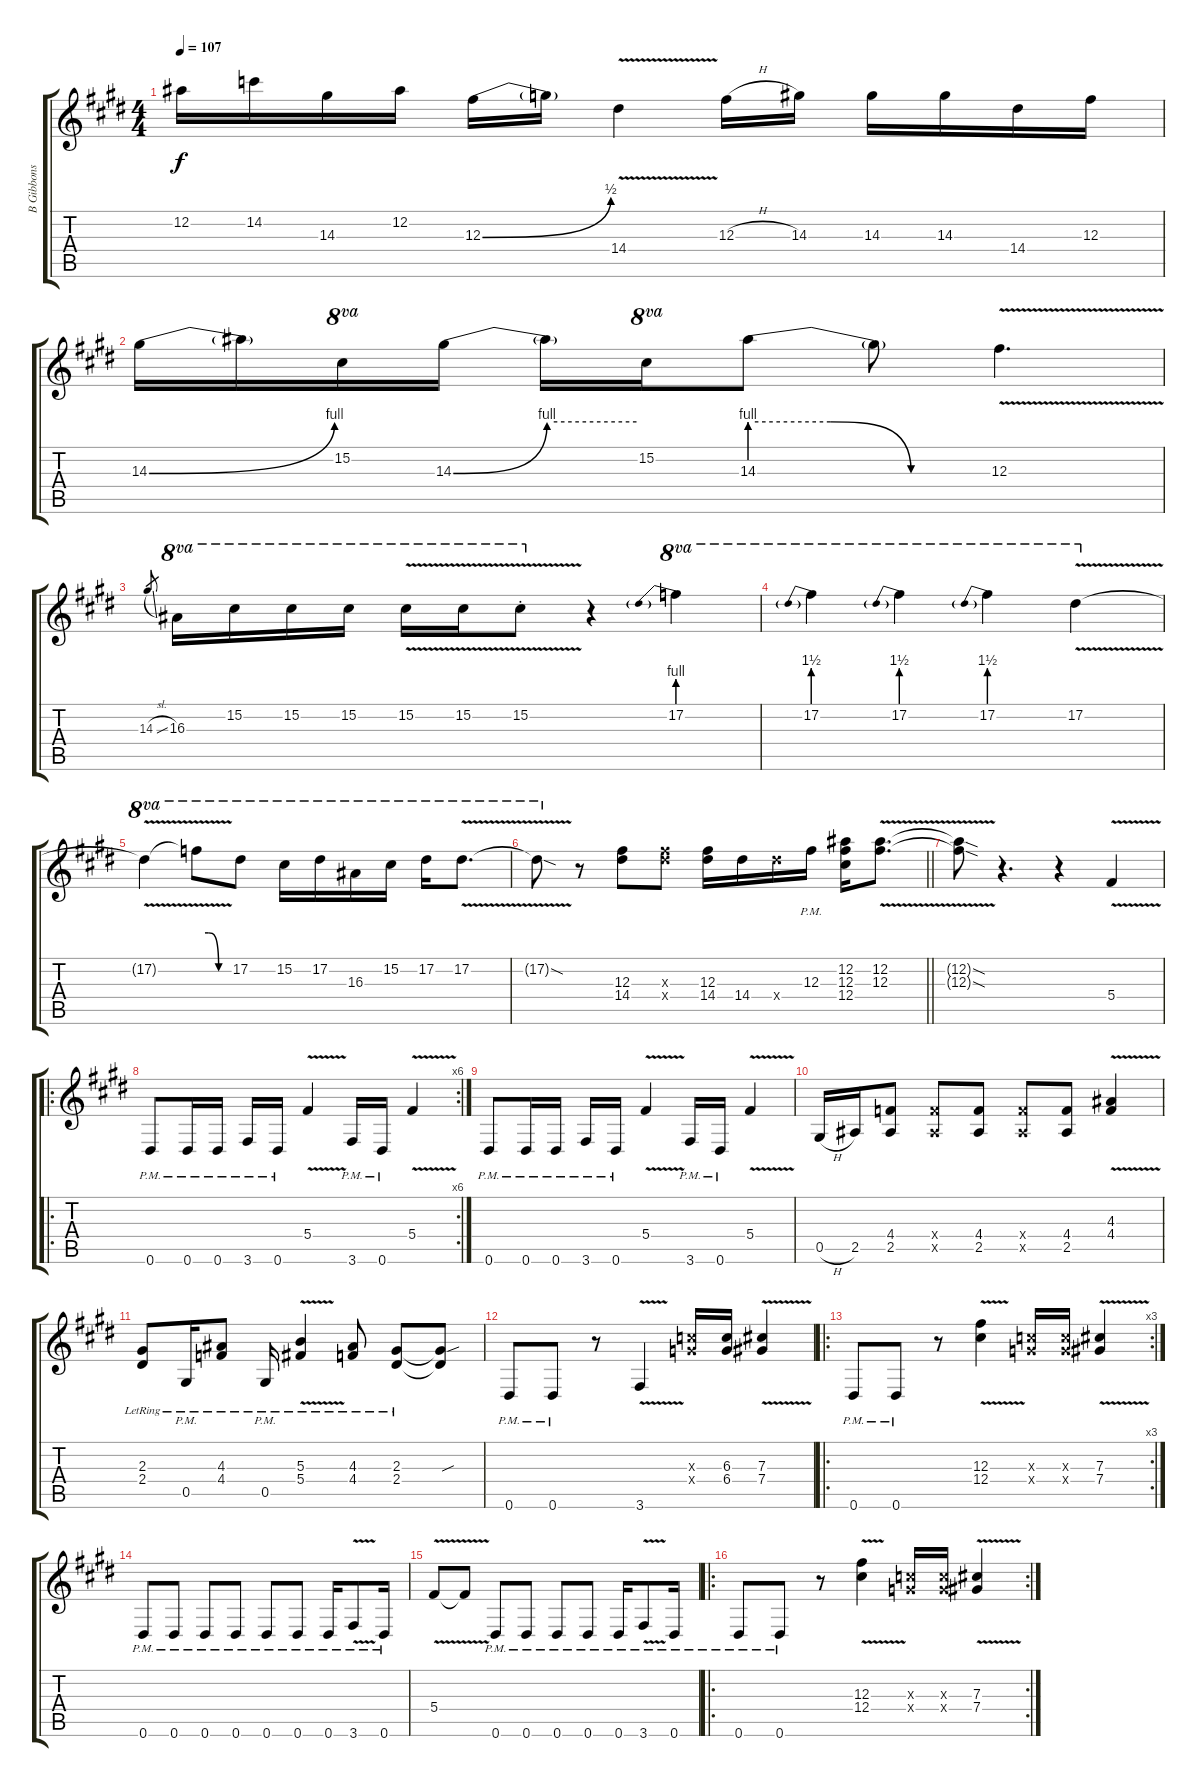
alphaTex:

\track ("B Gibbons" "B Gibbons") {instrument distortionguitar}
\staff {score tabs}
\tuning (Eb4 Bb3 Gb3 Db3 Ab2 Eb2) {hide}
\ts (4 4)
\tempo 107
\clef g2
\ks c#minor
12.2.16{dy f} 14.2.16 14.3.16 12.2.16 12.3{be (bend 0 0 60 2)}.16 12.3{t}.16 14.4{v}.4 12.3{h}.16 14.3.16 14.3.16 14.3.16 14.4.16 12.3.16 |
\ks e
14.3{be (bend 0 0 60 4)}.16 14.3{t}.16 15.2.16{ot 8va} 14.3{be (bend 0 0 60 4)}.16 14.3{be (hold 0 4 60 4) t}.16 15.2.16{ot 8va} 14.3{be (custom 0 4 20 4 40 0 60 0)}.8 14.3{t}.8 12.3{v}.4{d} |
\ks c#minor
14.3{sl}.8{gr} 16.3.16{ot 8va} 15.2.16{ot 8va} 15.2.16{ot 8va} 15.2.16{ot 8va} 15.2{v}.16{ot 8va} 15.2{v}.16{ot 8va} 15.2{v st}.8{ot 8va} r.4 17.2{be (prebend 0 4 60 4)}.4{ot 8va} |
17.2{be (prebend 0 6 60 6)}.4{ot 8va} 17.2{be (prebend 0 6 60 6)}.4{ot 8va} 17.2{be (prebend 0 6 60 6)}.4{ot 8va} 17.2{v}.4{ot 8va} |
\ks e
17.2{v t}.4{ot 8va} 17.2{be (custom 0 4 20 4 40 0 60 0) t}.8{ot 8va} 17.2.8{ot 8va} 15.2.16{ot 8va} 17.2.16{ot 8va} 16.3.16{ot 8va} 15.2.16{ot 8va} 17.2.16{ot 8va} 17.2{v}.8{d ot 8va} |
\barLineRight lightlight
\ks c#minor
17.2{sod t}.8{ot 8va} r.8 (12.3 14.4).8 (12.3{x} 14.4{x}).8 (12.3 14.4).16 14.4.16 14.4{x}.16 12.3{pm}.16 (12.2 12.3 12.4).16 (12.2{v} 12.3{v}).8{d} |
\ks e
(12.2{sod t} 12.3{sod t}).8 r.4{d} r.4 5.4{v}.4 |
\ro
\rc 6
\ks c#minor
0.6{pm}.8 0.6{pm}.16 0.6{pm}.16 3.6{pm}.16 0.6{pm}.16 5.4{v}.4 3.6{pm}.16 0.6{pm}.16 5.4{v}.4 |
\ks e
0.6{pm}.8 0.6{pm}.16 0.6{pm}.16 3.6{pm}.16 0.6{pm}.16 5.4{v}.4 3.6{pm}.16 0.6{pm}.16 5.4{v}.4 |
\ks c#minor
0.5{h}.16 2.5.16 (4.4 2.5).8 (4.4{x} 2.5{x}).8 (4.4 2.5).8 (4.4{x} 2.5{x}).8 (4.4 2.5).8 (4.3{v} 4.4{v}).4 |
\ks e
(2.3{lr} 2.4{lr}).8 0.5{pm lr}.16 (4.3{lr} 4.4{lr}).8 0.5{pm lr}.16 (5.3{v lr} 5.4{v lr}).4 (4.3{lr} 4.4{lr}).8 (2.3{lr} 2.4{lr}).8 (2.3{sou t} 2.4{t}).8 |
\ks c#minor
0.6{pm}.8 0.6{pm}.8 r.8 3.6{v}.4 (6.3{x} 6.4{x}).16 (6.3 6.4).16 (7.3{v} 7.4{v}).4 |
\ro
\rc 3
0.6{pm}.8 0.6{pm}.8 r.8 (12.3{v} 12.4{v}).4 (6.3{x} 6.4{x}).16 (6.3{x} 6.4{x}).16 (7.3{v} 7.4{v}).4 |
\ks e
0.6{pm}.8 0.6{pm}.8 0.6{pm}.8 0.6{pm}.8 0.6{pm}.8 0.6{pm}.8 0.6{pm}.16 3.6{v pm}.8 0.6{pm}.16 |
\ks c#minor
5.4{v}.8 5.4{v t}.8 0.6{pm}.8 0.6{pm}.8 0.6{pm}.8 0.6{pm}.8 0.6{pm}.16 3.6{v pm}.8 0.6{pm}.16 |
\ro
\rc 2
0.6{pm}.8 0.6{pm}.8 r.8 (12.3{v} 12.4{v}).4 (6.3{x} 6.4{x}).16 (6.3{x} 6.4{x}).16 (7.3{v} 7.4{v}).4
